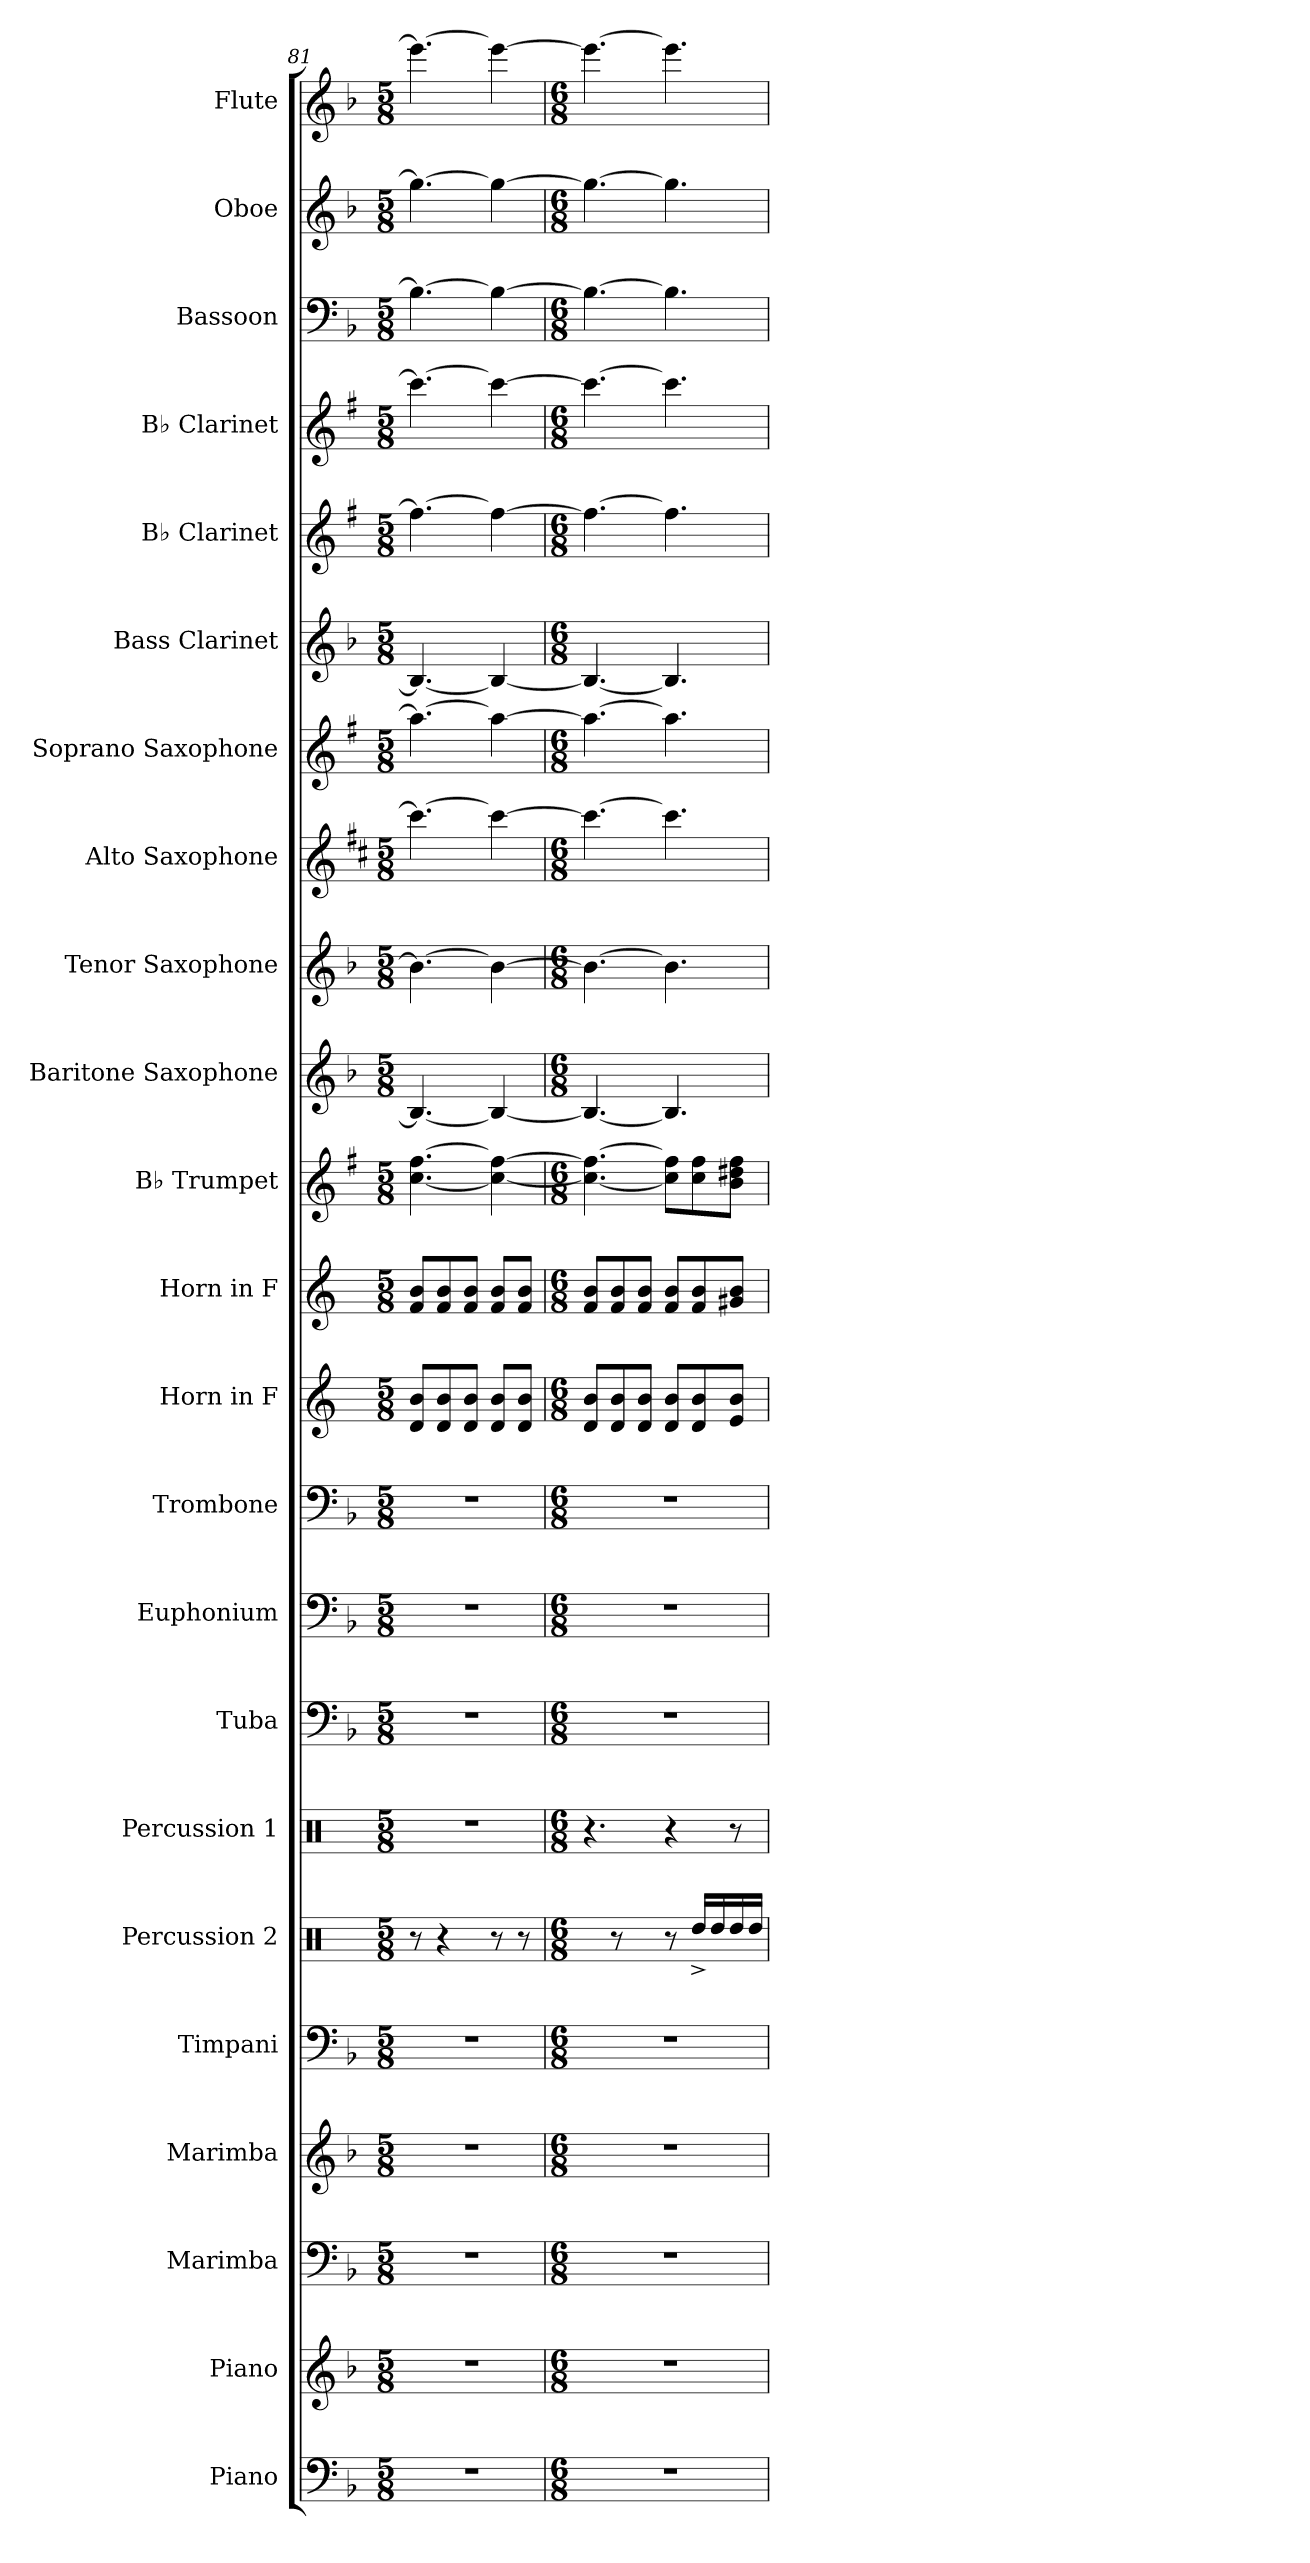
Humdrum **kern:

**kern	**kern	**kern	**kern	**kern	**kern	**kern	**kern	**kern	**kern	**kern	**kern	**kern	**kern	**kern	**kern	**kern	**kern	**kern	**kern	**kern	**kern	**kern
*part23	*part22	*part21	*part20	*part19	*part18	*part17	*part16	*part15	*part14	*part13	*part12	*part11	*part10	*part9	*part8	*part7	*part6	*part5	*part4	*part3	*part2	*part1
*staff23	*staff22	*staff21	*staff20	*staff19	*staff18	*staff17	*staff16	*staff15	*staff14	*staff13	*staff12	*staff11	*staff10	*staff9	*staff8	*staff7	*staff6	*staff5	*staff4	*staff3	*staff2	*staff1
*I"Piano	*I"Piano	*I"Marimba	*I"Marimba	*I"Timpani	*I"Percussion 2	*I"Percussion 1	*I"Tuba	*I"Euphonium	*I"Trombone	*I"Horn in F	*I"Horn in F	*I"B♭ Trumpet	*I"Baritone Saxophone	*I"Tenor Saxophone	*I"Alto Saxophone	*I"Soprano Saxophone	*I"Bass Clarinet	*I"B♭ Clarinet	*I"B♭ Clarinet	*I"Bassoon	*I"Oboe	*I"Flute
*I'Pno.	*I'Pno.	*I'Mrm.	*I'Mrm.	*I'Timp.	*I'Pr. 2	*I'Pr. 1	*I'Tu.	*I'Eu.	*I'Trb.	*	*	*I'B♭ Tpt.	*I'Bar. Sax.	*I'T. Sax.	*I'A. Sax.	*I'S. Sax.	*I'B. Cl.	*I'B♭ Cl.	*I'B♭ Cl.	*I'Bsn.	*I'Ob.	*I'Fl.
*clefF4	*clefG2	*clefF4	*clefG2	*clefF4	*clefX	*clefX	*clefF4	*clefF4	*clefF4	*clefG2	*clefG2	*clefG2	*clefG2	*clefG2	*clefG2	*clefG2	*clefG2	*clefG2	*clefG2	*clefF4	*clefG2	*clefG2
*	*	*	*	*	*	*	*	*	*	*ITrd4c7	*ITrd4c7	*ITrd1c2	*ITrd12c21	*ITrd8c14	*ITrd5c9	*ITrd1c2	*ITrd8c14	*ITrd1c2	*ITrd1c2	*	*	*
*k[b-]	*k[b-]	*k[b-]	*k[b-]	*k[b-]	*k[]	*k[]	*k[b-]	*k[b-]	*k[b-]	*k[b-]	*k[b-]	*k[b-]	*k[b-]	*k[b-]	*k[b-]	*k[b-]	*k[b-]	*k[b-]	*k[b-]	*k[b-]	*k[b-]	*k[b-]
*M5/8	*M5/8	*M5/8	*M5/8	*M5/8	*M5/8	*M5/8	*M5/8	*M5/8	*M5/8	*M5/8	*M5/8	*M5/8	*M5/8	*M5/8	*M5/8	*M5/8	*M5/8	*M5/8	*M5/8	*M5/8	*M5/8	*M5/8
=81	=81	=81	=81	=81	=81	=81	=81	=81	=81	=81	=81	=81	=81	=81	=81	=81	=81	=81	=81	=81	=81	=81
8%5r	8%5r	8%5r	8%5r	8%5r	8r	8%5r	8%5r	8%5r	8%5r	8G/ 8e/L	8B-/ 8e/L	[4.b-\ [4.ee\	4.BB-/_	4.B-\_	4.ee\_	4.gg\_	4.BB-/_	4.ee\_	4.bb-\_	4.B-\_	4.gg\_	4.eee\_
.	.	.	.	.	4r	.	.	.	.	8G/ 8e/	8B-/ 8e/	.	.	.	.	.	.	.	.	.	.	.
.	.	.	.	.	.	.	.	.	.	8G/ 8e/J	8B-/ 8e/J	.	.	.	.	.	.	.	.	.	.	.
.	.	.	.	.	8r	.	.	.	.	8G/ 8e/L	8B-/ 8e/L	4b-\_ 4ee\_	4BB-/_	4B-\_	4ee\_	4gg\_	4BB-/_	4ee\_	4bb-\_	4B-\_	4gg\_	4eee\_
.	.	.	.	.	8r	.	.	.	.	8G/ 8e/J	8B-/ 8e/J	.	.	.	.	.	.	.	.	.	.	.
=82	=82	=82	=82	=82	=82	=82	=82	=82	=82	=82	=82	=82	=82	=82	=82	=82	=82	=82	=82	=82	=82	=82
*M6/8	*M6/8	*M6/8	*M6/8	*M6/8	*M6/8	*M6/8	*M6/8	*M6/8	*M6/8	*M6/8	*M6/8	*M6/8	*M6/8	*M6/8	*M6/8	*M6/8	*M6/8	*M6/8	*M6/8	*M6/8	*M6/8	*M6/8
2.r	2.r	2.r	2.r	2.r	8R/	4.r	2.r	2.r	2.r	8G/ 8e/L	8B-/ 8e/L	4.b-\_ 4.ee\_	4.BB-/_	4.B-\_	4.ee\_	4.gg\_	4.BB-/_	4.ee\_	4.bb-\_	4.B-\_	4.gg\_	4.eee\_
.	.	.	.	.	8r	.	.	.	.	8G/ 8e/	8B-/ 8e/	.	.	.	.	.	.	.	.	.	.	.
.	.	.	.	.	8R/	.	.	.	.	8G/ 8e/J	8B-/ 8e/J	.	.	.	.	.	.	.	.	.	.	.
.	.	.	.	.	8r	4r	.	.	.	8G/ 8e/L	8B-/ 8e/L	8b-\] 8ee\]L	4.BB-/]	4.B-\]	4.ee\]	4.gg\]	4.BB-/]	4.ee\]	4.bb-\]	4.B-\]	4.gg\]	4.eee\]
.	.	.	.	.	16Rdd^/LL	.	.	.	.	8G/ 8e/	8B-/ 8e/	8b-\ 8ee\	.	.	.	.	.	.	.	.	.	.
.	.	.	.	.	16Rdd/	.	.	.	.	.	.	.	.	.	.	.	.	.	.	.	.	.
.	.	.	.	.	16Rdd/	8r	.	.	.	8A/ 8e/J	8c#X/ 8e/J	8a\ 8cc#X\ 8ee\J	.	.	.	.	.	.	.	.	.	.
.	.	.	.	.	16Rdd/JJ	.	.	.	.	.	.	.	.	.	.	.	.	.	.	.	.	.
=	=	=	=	=	=	=	=	=	=	=	=	=	=	=	=	=	=	=	=	=	=	=
*-	*-	*-	*-	*-	*-	*-	*-	*-	*-	*-	*-	*-	*-	*-	*-	*-	*-	*-	*-	*-	*-	*-
